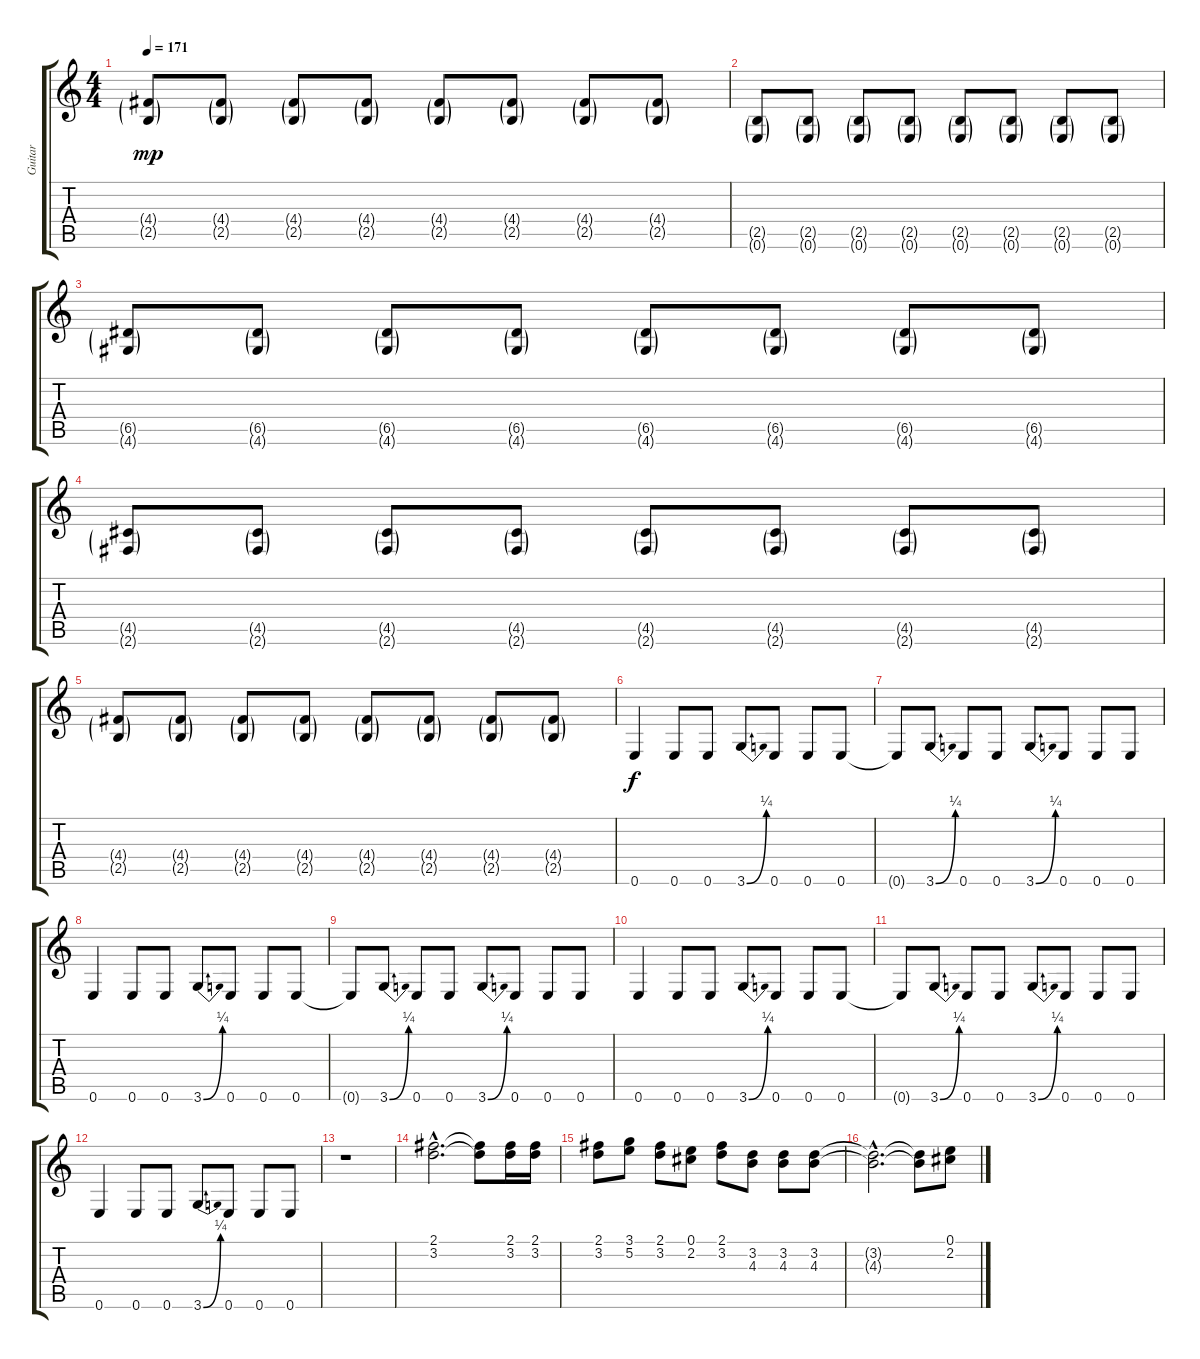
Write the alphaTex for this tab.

\track ("Guitar" "Guitar") {instrument distortionguitar}
\staff {score tabs}
\tuning (E4 B3 G3 D3 A2 E2) {hide}
\ts (4 4)
\tempo 171
\clef g2
\ks c
(4.4{g} 2.5{g}).8{dy mp} (4.4{g} 2.5{g}).8 (4.4{g} 2.5{g}).8 (4.4{g} 2.5{g}).8 (4.4{g} 2.5{g}).8 (4.4{g} 2.5{g}).8 (4.4{g} 2.5{g}).8 (4.4{g} 2.5{g}).8 |
(2.5{g} 0.6{g}).8 (2.5{g} 0.6{g}).8 (2.5{g} 0.6{g}).8 (2.5{g} 0.6{g}).8 (2.5{g} 0.6{g}).8 (2.5{g} 0.6{g}).8 (2.5{g} 0.6{g}).8 (2.5{g} 0.6{g}).8 |
(6.5{g} 4.6{g}).8 (6.5{g} 4.6{g}).8 (6.5{g} 4.6{g}).8 (6.5{g} 4.6{g}).8 (6.5{g} 4.6{g}).8 (6.5{g} 4.6{g}).8 (6.5{g} 4.6{g}).8 (6.5{g} 4.6{g}).8 |
(4.5{g} 2.6{g}).8 (4.5{g} 2.6{g}).8 (4.5{g} 2.6{g}).8 (4.5{g} 2.6{g}).8 (4.5{g} 2.6{g}).8 (4.5{g} 2.6{g}).8 (4.5{g} 2.6{g}).8 (4.5{g} 2.6{g}).8 |
(4.4{g} 2.5{g}).8 (4.4{g} 2.5{g}).8 (4.4{g} 2.5{g}).8 (4.4{g} 2.5{g}).8 (4.4{g} 2.5{g}).8 (4.4{g} 2.5{g}).8 (4.4{g} 2.5{g}).8 (4.4{g} 2.5{g}).8 |
0.6.4{dy f} 0.6.8 0.6.8 3.6{be (bend 0 0 60 1)}.8 0.6.8 0.6.8 0.6.8 |
0.6{t}.8 3.6{be (bend 0 0 60 1)}.8 0.6.8 0.6.8 3.6{be (bend 0 0 60 1)}.8 0.6.8 0.6.8 0.6.8 |
0.6.4 0.6.8 0.6.8 3.6{be (bend 0 0 60 1)}.8 0.6.8 0.6.8 0.6.8 |
0.6{t}.8 3.6{be (bend 0 0 60 1)}.8 0.6.8 0.6.8 3.6{be (bend 0 0 60 1)}.8 0.6.8 0.6.8 0.6.8 |
0.6.4 0.6.8 0.6.8 3.6{be (bend 0 0 60 1)}.8 0.6.8 0.6.8 0.6.8 |
0.6{t}.8 3.6{be (bend 0 0 60 1)}.8 0.6.8 0.6.8 3.6{be (bend 0 0 60 1)}.8 0.6.8 0.6.8 0.6.8 |
0.6.4 0.6.8 0.6.8 3.6{be (bend 0 0 60 1)}.8 0.6.8 0.6.8 0.6.8 |
r.1 |
(2.1{hac} 3.2{hac}).2{d} (2.1{t} 3.2{t}).8 (2.1 3.2).16 (2.1 3.2).16 |
(2.1 3.2).8 (3.1 5.2).8 (2.1 3.2).8 (0.1 2.2).8 (2.1 3.2).8 (3.2 4.3).8 (3.2 4.3).8 (3.2 4.3).8 |
(3.2{hac t} 4.3{hac t}).2{d} (3.2{t} 4.3{t}).8 (0.1 2.2).8
